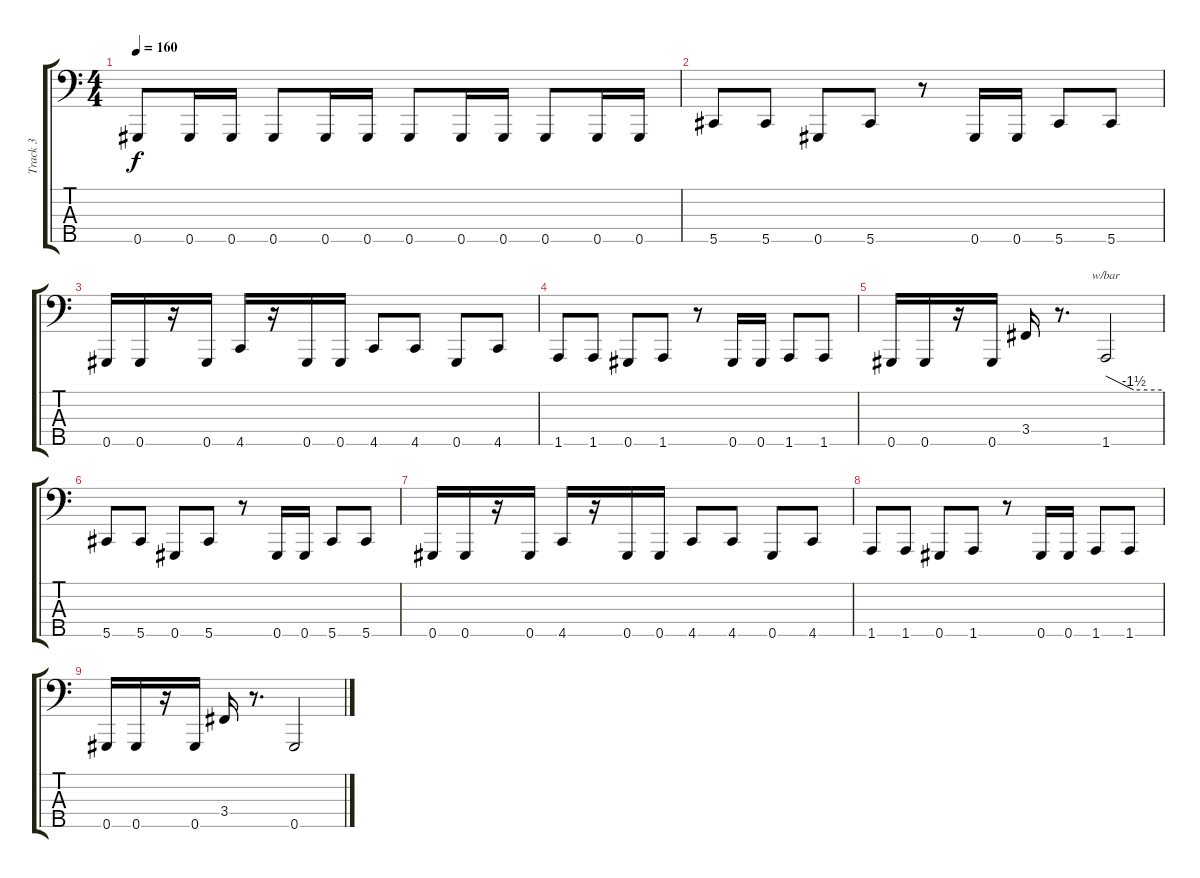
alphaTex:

\track ("Track 3" "Track 3") {instrument electricbasspick}
\staff {score tabs}
\tuning (Gb2 Db2 Ab1 Eb1 Ab0) {hide}
\ts (4 4)
\tempo 160
\clef f4
\ks c
0.5.8{dy f} 0.5.16 0.5.16 0.5.8 0.5.16 0.5.16 0.5.8 0.5.16 0.5.16 0.5.8 0.5.16 0.5.16 |
5.5.8 5.5.8 0.5.8 5.5.8 r.8 0.5.16 0.5.16 5.5.8 5.5.8 |
0.5.16 0.5.16 r.16 0.5.16 4.5.16 r.16 0.5.16 0.5.16 4.5.8 4.5.8 0.5.8 4.5.8 |
1.5.8 1.5.8 0.5.8 1.5.8 r.8 0.5.16 0.5.16 1.5.8 1.5.8 |
0.5.16 0.5.16 r.16 0.5.16 3.4.16 r.8{d} 1.5.2{tbe (custom default 0 0 30 -6 60 -6)} |
5.5.8 5.5.8 0.5.8 5.5.8 r.8 0.5.16 0.5.16 5.5.8 5.5.8 |
0.5.16 0.5.16 r.16 0.5.16 4.5.16 r.16 0.5.16 0.5.16 4.5.8 4.5.8 0.5.8 4.5.8 |
1.5.8 1.5.8 0.5.8 1.5.8 r.8 0.5.16 0.5.16 1.5.8 1.5.8 |
0.5.16 0.5.16 r.16 0.5.16 3.4.16 r.8{d} 0.5.2
